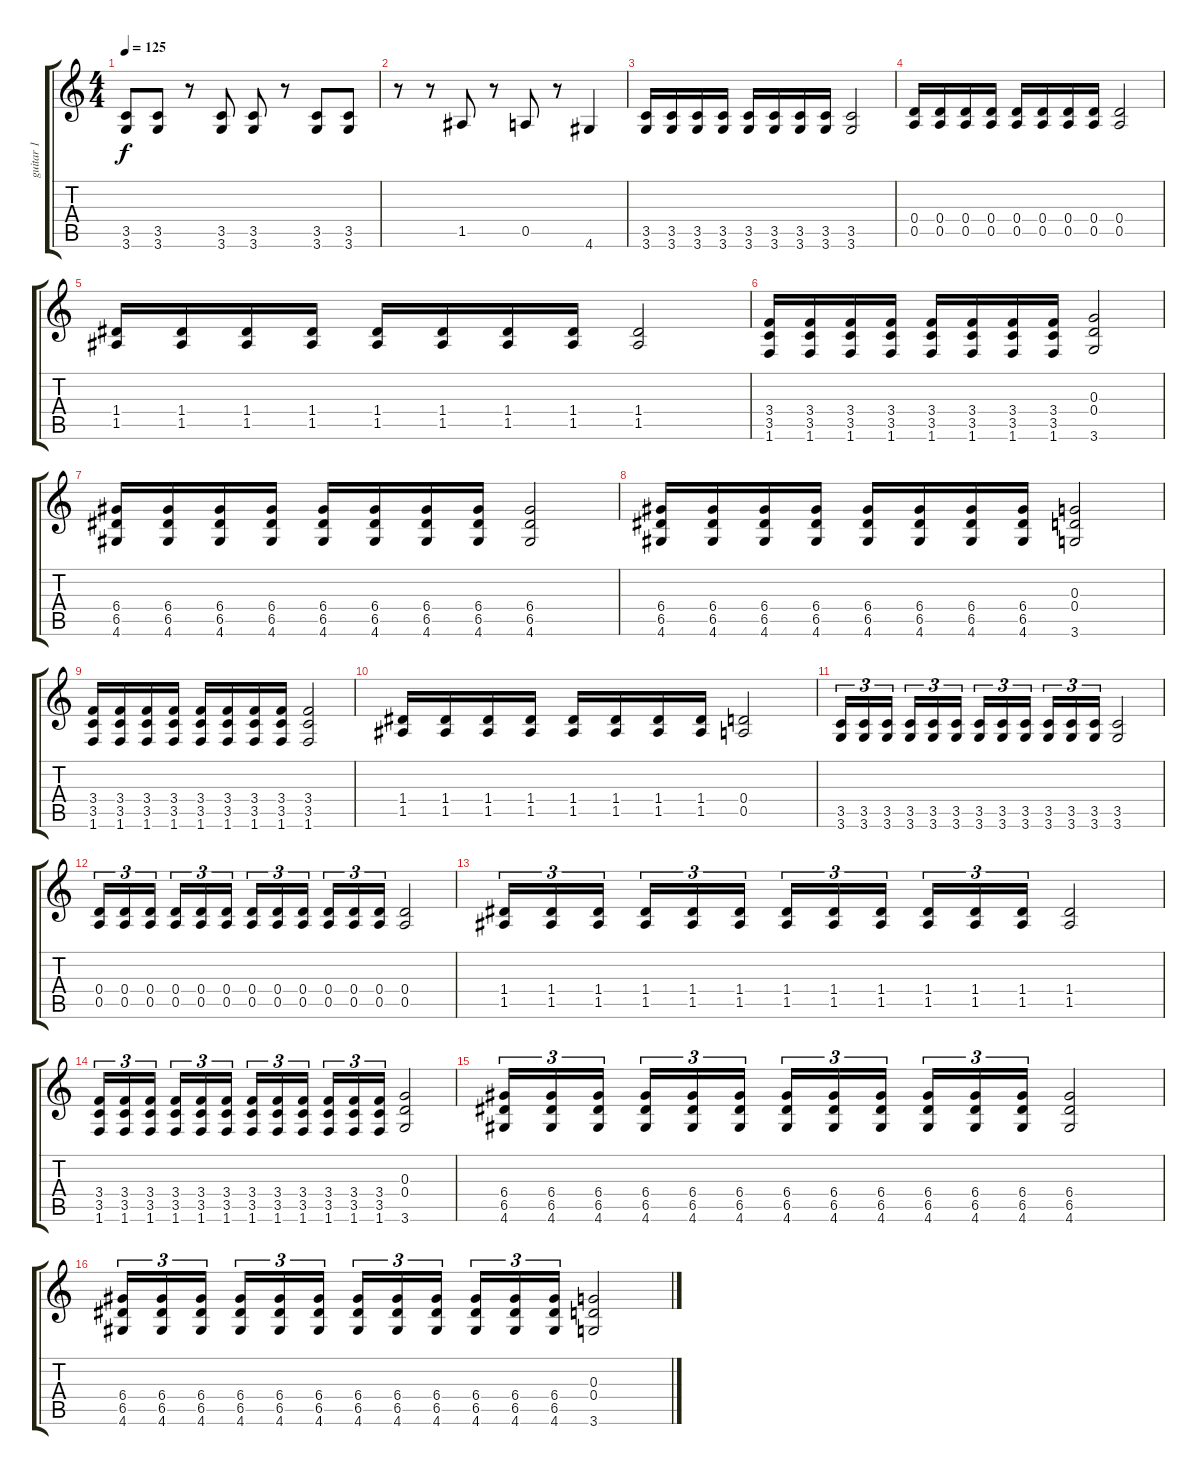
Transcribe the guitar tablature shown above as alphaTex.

\track ("guitar 1" "guitar 1") {instrument distortionguitar}
\staff {score tabs}
\tuning (E4 B3 G3 D3 A2 E2) {hide}
\ts (4 4)
\tempo 125
\clef g2
\ks c
(3.5 3.6).8{dy f} (3.5 3.6).8 r.8 (3.5 3.6).8 (3.5 3.6).8 r.8 (3.5 3.6).8 (3.5 3.6).8 |
r.8 r.8 1.5.8 r.8 0.5.8 r.8 4.6.4 |
(3.5 3.6).16 (3.5 3.6).16 (3.5 3.6).16 (3.5 3.6).16 (3.5 3.6).16 (3.5 3.6).16 (3.5 3.6).16 (3.5 3.6).16 (3.5 3.6).2 |
(0.4 0.5).16 (0.4 0.5).16 (0.4 0.5).16 (0.4 0.5).16 (0.4 0.5).16 (0.4 0.5).16 (0.4 0.5).16 (0.4 0.5).16 (0.4 0.5).2 |
(1.4 1.5).16 (1.4 1.5).16 (1.4 1.5).16 (1.4 1.5).16 (1.4 1.5).16 (1.4 1.5).16 (1.4 1.5).16 (1.4 1.5).16 (1.4 1.5).2 |
(3.4 3.5 1.6).16 (3.4 3.5 1.6).16 (3.4 3.5 1.6).16 (3.4 3.5 1.6).16 (3.4 3.5 1.6).16 (3.4 3.5 1.6).16 (3.4 3.5 1.6).16 (3.4 3.5 1.6).16 (0.3 0.4 3.6).2 |
(6.4 6.5 4.6).16 (6.4 6.5 4.6).16 (6.4 6.5 4.6).16 (6.4 6.5 4.6).16 (6.4 6.5 4.6).16 (6.4 6.5 4.6).16 (6.4 6.5 4.6).16 (6.4 6.5 4.6).16 (6.4 6.5 4.6).2 |
(6.4 6.5 4.6).16 (6.4 6.5 4.6).16 (6.4 6.5 4.6).16 (6.4 6.5 4.6).16 (6.4 6.5 4.6).16 (6.4 6.5 4.6).16 (6.4 6.5 4.6).16 (6.4 6.5 4.6).16 (0.3 0.4 3.6).2 |
(3.4 3.5 1.6).16 (3.4 3.5 1.6).16 (3.4 3.5 1.6).16 (3.4 3.5 1.6).16 (3.4 3.5 1.6).16 (3.4 3.5 1.6).16 (3.4 3.5 1.6).16 (3.4 3.5 1.6).16 (3.4 3.5 1.6).2 |
(1.4 1.5).16 (1.4 1.5).16 (1.4 1.5).16 (1.4 1.5).16 (1.4 1.5).16 (1.4 1.5).16 (1.4 1.5).16 (1.4 1.5).16 (0.4 0.5).2 |
(3.5 3.6).16{tu (3 2)} (3.5 3.6).16{tu (3 2)} (3.5 3.6).16{tu (3 2) beam splitsecondary} (3.5 3.6).16{tu (3 2)} (3.5 3.6).16{tu (3 2)} (3.5 3.6).16{tu (3 2)} (3.5 3.6).16{tu (3 2)} (3.5 3.6).16{tu (3 2)} (3.5 3.6).16{tu (3 2) beam splitsecondary} (3.5 3.6).16{tu (3 2)} (3.5 3.6).16{tu (3 2)} (3.5 3.6).16{tu (3 2)} (3.5 3.6).2 |
(0.4 0.5).16{tu (3 2)} (0.4 0.5).16{tu (3 2)} (0.4 0.5).16{tu (3 2) beam splitsecondary} (0.4 0.5).16{tu (3 2)} (0.4 0.5).16{tu (3 2)} (0.4 0.5).16{tu (3 2)} (0.4 0.5).16{tu (3 2)} (0.4 0.5).16{tu (3 2)} (0.4 0.5).16{tu (3 2) beam splitsecondary} (0.4 0.5).16{tu (3 2)} (0.4 0.5).16{tu (3 2)} (0.4 0.5).16{tu (3 2)} (0.4 0.5).2 |
(1.4 1.5).16{tu (3 2)} (1.4 1.5).16{tu (3 2)} (1.4 1.5).16{tu (3 2) beam splitsecondary} (1.4 1.5).16{tu (3 2)} (1.4 1.5).16{tu (3 2)} (1.4 1.5).16{tu (3 2)} (1.4 1.5).16{tu (3 2)} (1.4 1.5).16{tu (3 2)} (1.4 1.5).16{tu (3 2) beam splitsecondary} (1.4 1.5).16{tu (3 2)} (1.4 1.5).16{tu (3 2)} (1.4 1.5).16{tu (3 2)} (1.4 1.5).2 |
(3.4 3.5 1.6).16{tu (3 2)} (3.4 3.5 1.6).16{tu (3 2)} (3.4 3.5 1.6).16{tu (3 2) beam splitsecondary} (3.4 3.5 1.6).16{tu (3 2)} (3.4 3.5 1.6).16{tu (3 2)} (3.4 3.5 1.6).16{tu (3 2)} (3.4 3.5 1.6).16{tu (3 2)} (3.4 3.5 1.6).16{tu (3 2)} (3.4 3.5 1.6).16{tu (3 2) beam splitsecondary} (3.4 3.5 1.6).16{tu (3 2)} (3.4 3.5 1.6).16{tu (3 2)} (3.4 3.5 1.6).16{tu (3 2)} (0.3 0.4 3.6).2 |
(6.4 6.5 4.6).16{tu (3 2)} (6.4 6.5 4.6).16{tu (3 2)} (6.4 6.5 4.6).16{tu (3 2) beam splitsecondary} (6.4 6.5 4.6).16{tu (3 2)} (6.4 6.5 4.6).16{tu (3 2)} (6.4 6.5 4.6).16{tu (3 2)} (6.4 6.5 4.6).16{tu (3 2)} (6.4 6.5 4.6).16{tu (3 2)} (6.4 6.5 4.6).16{tu (3 2) beam splitsecondary} (6.4 6.5 4.6).16{tu (3 2)} (6.4 6.5 4.6).16{tu (3 2)} (6.4 6.5 4.6).16{tu (3 2)} (6.4 6.5 4.6).2 |
(6.4 6.5 4.6).16{tu (3 2)} (6.4 6.5 4.6).16{tu (3 2)} (6.4 6.5 4.6).16{tu (3 2) beam splitsecondary} (6.4 6.5 4.6).16{tu (3 2)} (6.4 6.5 4.6).16{tu (3 2)} (6.4 6.5 4.6).16{tu (3 2)} (6.4 6.5 4.6).16{tu (3 2)} (6.4 6.5 4.6).16{tu (3 2)} (6.4 6.5 4.6).16{tu (3 2) beam splitsecondary} (6.4 6.5 4.6).16{tu (3 2)} (6.4 6.5 4.6).16{tu (3 2)} (6.4 6.5 4.6).16{tu (3 2)} (0.3 0.4 3.6).2
